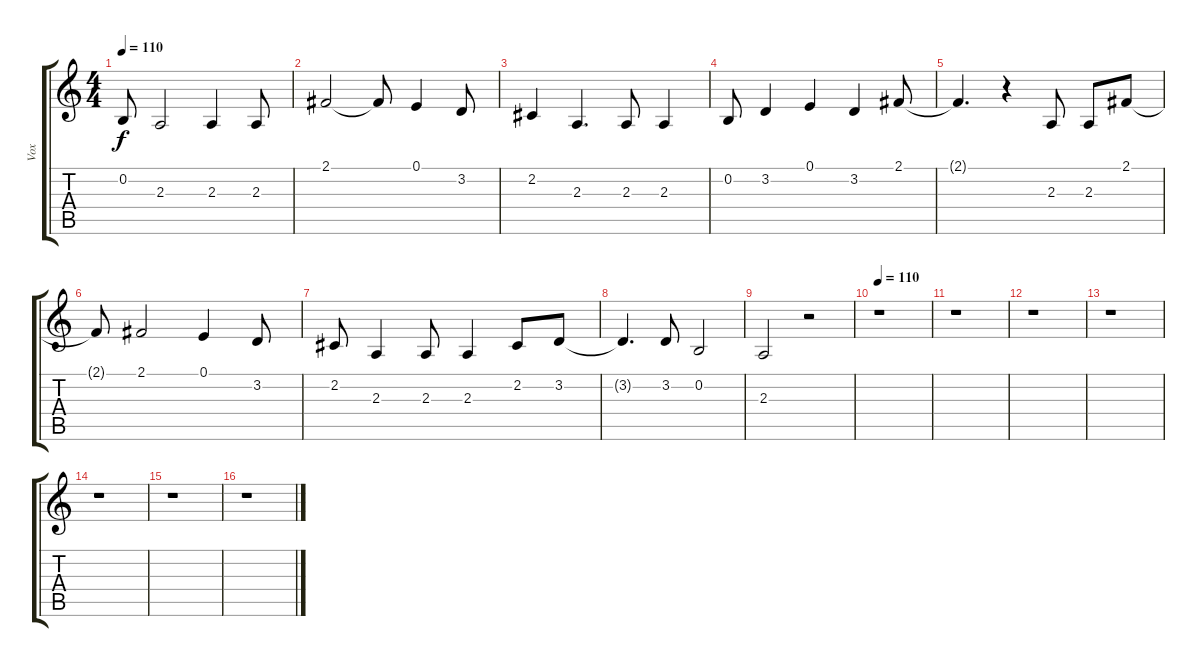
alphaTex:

\track ("Vox" "Vox") {instrument harmonica}
\staff {score tabs}
\tuning (E4 B3 G3 D3 A2 E2) {hide}
\ts (4 4)
\tempo 110
\clef g2
\ks c
0.2{t}.8{dy f} 2.3.2 2.3.4 2.3.8 |
2.1.2 2.1{t}.8 0.1.4 3.2.8 |
2.2.4 2.3.4{d} 2.3.8 2.3.4 |
0.2.8 3.2.4 0.1.4 3.2.4 2.1.8 |
2.1{t}.4{d} r.4 2.3.8 2.3.8 2.1.8 |
2.1{t}.8 2.1.2 0.1.4 3.2.8 |
2.2.8 2.3.4 2.3.8 2.3.4 2.2.8 3.2.8 |
3.2{t}.4{d} 3.2.8 0.2.2 |
2.3.2 r.2 |
\tempo 110
r.1 |
r.1 |
r.1 |
r.1 |
r.1 |
r.1 |
r.1
